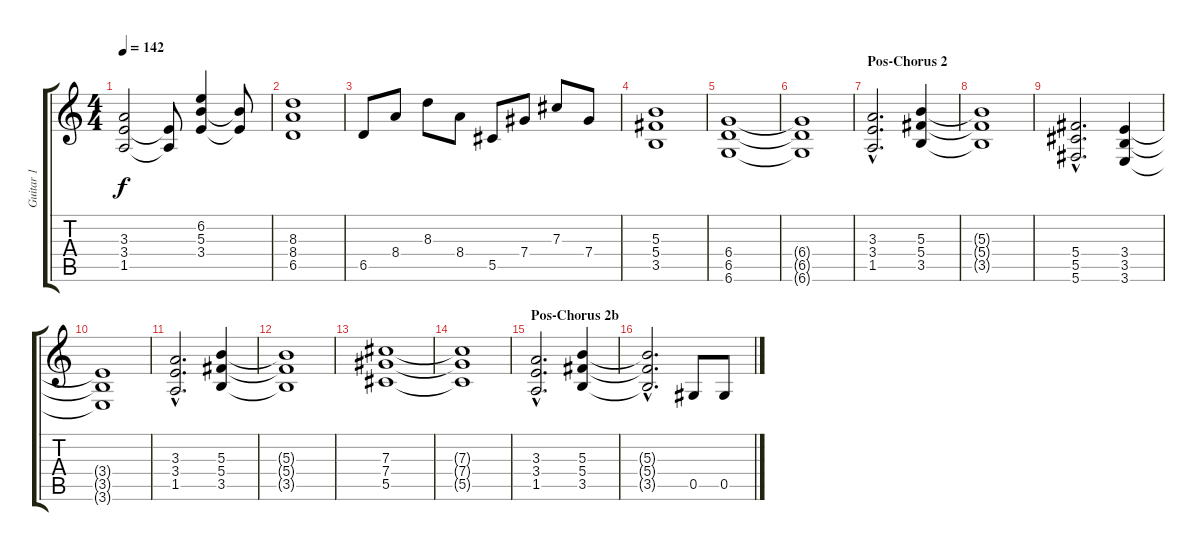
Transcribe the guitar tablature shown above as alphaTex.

\track ("Guitar 1" "Guitar 1") {instrument distortionguitar}
\staff {score tabs}
\tuning (Eb4 Bb3 Gb3 Db3 Ab2 Db2) {hide}
\ts (4 4)
\tempo 142
\clef g2
\ks c
(3.3 3.4 1.5).2{dy f} (3.4{t} 1.5{t}).8 (6.2 5.3 3.4).4 (5.3{t} 3.4{t}).8 |
(8.3 8.4 6.5).1 |
6.5.8 8.4.8 8.3.8 8.4.8 5.5.8 7.4.8 7.3.8 7.4.8 |
(5.3 5.4 3.5).1 |
(6.4 6.5 6.6).1 |
(6.4{t} 6.5{t} 6.6{t}).1 |
\section ("" "Pos-Chorus 2")
(3.3{hac} 3.4{hac} 1.5{hac}).2{d} (5.3 5.4 3.5).4 |
(5.3{t} 5.4{t} 3.5{t}).1 |
(5.4{hac} 5.5{hac} 5.6{hac}).2{d} (3.4 3.5 3.6).4 |
(3.4{t} 3.5{t} 3.6{t}).1 |
(3.3{hac} 3.4{hac} 1.5{hac}).2{d} (5.3 5.4 3.5).4 |
(5.3{t} 5.4{t} 3.5{t}).1 |
(7.3 7.4 5.5).1 |
(7.3{t} 7.4{t} 5.5{t}).1 |
\section ("" "Pos-Chorus 2b")
(3.3{hac} 3.4{hac} 1.5{hac}).2{d} (5.3 5.4 3.5).4 |
(5.3{hac t} 5.4{hac t} 3.5{hac t}).2{d} 0.5.8 0.5.8
